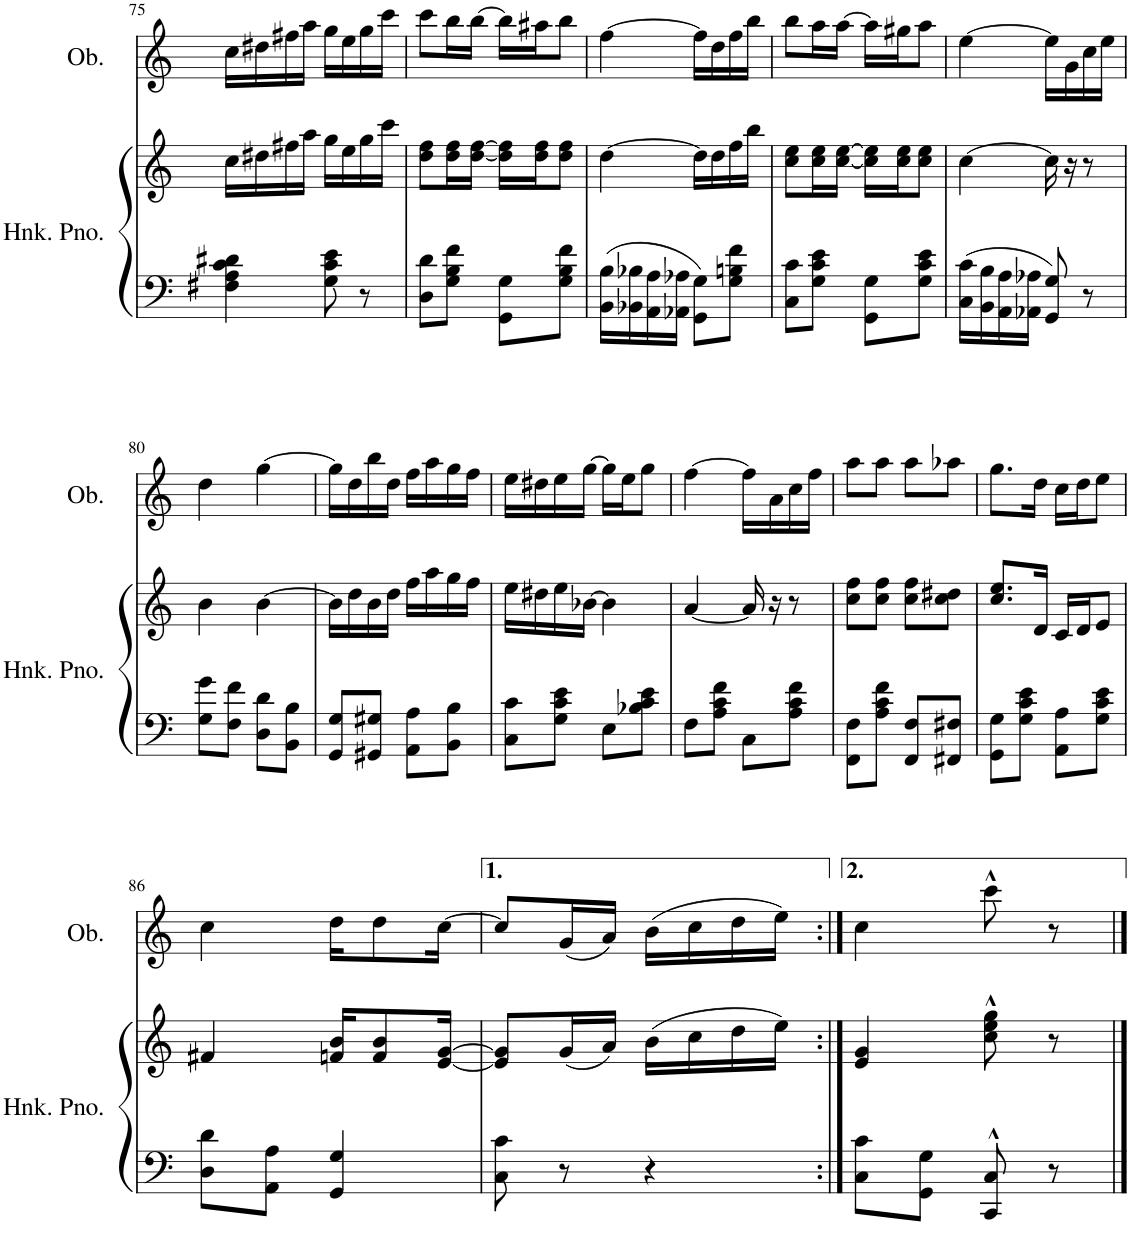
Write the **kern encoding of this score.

**kern	**kern	**kern
*part2	*part2	*part1
*staff3	*staff2	*staff1
*I"Honky tonk piano	*	*I"Hobo
*I'Hnk. Pno.	*	*
!!LO:PB:g=z
*clefF4	*clefG2	*clefG2
*k[]	*k[]	*k[]
*M2/4	*M2/4	*M2/4
=75	=75	=75
4F#X\ 4A\ 4c\ 4d#X\	16cc\LL	16cc\LL
.	16dd#X\	16dd#X\
.	16ff#X\	16ff#X\
.	16aa\JJ	16aa\JJ
8G\ 8c\ 8e\	16gg\LL	16gg\LL
.	16ee\	16ee\
8r	16gg\	16gg\
.	16ccc\JJ	16ccc\JJ
=76	=76	=76
8D\ 8d\L	8dd\ 8ff\L	8ccc\L
8G\ 8B\ 8f\J	16dd\ 16ff\L	16bb\L
.	[16dd\ [16ff\JJ	[16bb\JJ
8GG\ 8G\L	16dd\] 16ff\]LL	16bb\LL]
.	16dd\ 16ff\J	16aa#X\J
8G\ 8B\ 8f\J	8dd\ 8ff\J	8bb\J
=77	=77	=77
16BB\ 16B\LL	[4dd\	[4ff\
16BB-X\ 16B-X\	.	.
16AA\ 16A\	.	.
16AA-X\ 16A-X\JJ	.	.
8GG\ 8G\L	16dd\LL]	16ff\LL]
.	16dd\	16dd\
8G\ 8Bn\ 8f\J	16ff\	16ff\
.	16bb\JJ	16bb\JJ
=78	=78	=78
8C\ 8c\L	8cc\ 8ee\L	8bb\L
8G\ 8c\ 8e\J	16cc\ 16ee\L	16aa\L
.	[16cc\ [16ee\JJ	[16aa\JJ
8GG\ 8G\L	16cc\] 16ee\]LL	16aa\LL]
.	16cc\ 16ee\J	16gg#X\J
8G\ 8c\ 8e\J	8cc\ 8ee\J	8aa\J
=79	=79	=79
16C\ 16c\LL	[4cc\	[4ee\
16BB\ 16B\	.	.
16AA\ 16A\	.	.
16AA-X\ 16A-X\JJ	.	.
8GG/ 8G/	16cc\]	16ee\LL]
.	16r	16g\
8r	8r	16cc\
.	.	16ee\JJ
!!LO:LB:g=z
=80	=80	=80
8G\ 8g\L	4b\	4dd\
8F\ 8f\J	.	.
8D\ 8d\L	[4b\	[4gg\
8BB\ 8B\J	.	.
=81	=81	=81
8GG/ 8G/L	16b\LL]	16gg\LL]
.	16dd\	16dd\
8GG#X/ 8G#X/J	16b\	16bb\
.	16dd\JJ	16dd\JJ
8AA\ 8A\L	16ff\LL	16ff\LL
.	16aa\	16aa\
8BB\ 8B\J	16gg\	16gg\
.	16ff\JJ	16ff\JJ
=82	=82	=82
8C\ 8c\L	16ee\LL	16ee\LL
.	16dd#X\	16dd#X\
8G\ 8c\ 8e\J	16ee\	16ee\
.	[16b-X\JJ	[16gg\JJ
8E\L	4b-\]	16gg\LL]
.	.	16ee\J
8B-X\ 8c\ 8e\J	.	8gg\J
=83	=83	=83
8F\L	[4a/	[4ff\
8A\ 8c\ 8f\J	.	.
8C\L	16a/]	16ff\LL]
.	16r	16a\
8A\ 8c\ 8f\J	8r	16cc\
.	.	16ff\JJ
=84	=84	=84
8FF\ 8F\L	8cc\ 8ff\L	8aa\L
8A\ 8c\ 8f\J	8cc\ 8ff\J	8aa\J
8FF/ 8F/L	8cc\ 8ff\L	8aa\L
8FF#X/ 8F#X/J	8cc\ 8dd#X\J	8aa-X\J
=85	=85	=85
8GG\ 8G\L	8.cc/ 8.ee/L	8.gg\L
8G\ 8c\ 8e\J	.	.
.	16d/Jk	16dd\Jk
8AA\ 8A\L	16c/LL	16cc\LL
.	16d/J	16dd\J
8G\ 8c\ 8e\J	8e/J	8ee\J
!!LO:LB:g=z
=86	=86	=86
8D\ 8d\L	4f#X/	4cc\
8AA\ 8A\J	.	.
4GG/ 4G/	16fn/ 16b/KL	16dd\KL
.	8f/ 8b/	8dd\
.	[16e/ [16g/Jk	[16cc\Jk
=87	=87	=87
8C\ 8c\	8e/] 8g/]L	8cc/L]
8r	(16g/L	(16g/L
.	16a/JJ)	16a/JJ)
4r	(16b\LL	(16b\LL
.	16cc\	16cc\
.	16dd\	16dd\
.	16ee\JJ)	16ee\JJ)
=88:|!	=88:|!	=88:|!
8C\ 8c\L	4e/ 4g/	4cc\
8GG\ 8G\J	.	.
8CC/^^ 8C/^^	8cc\^^ 8ee\^^ 8gg\^^	8ccc^^\
8r	8r	8r
==	==	==
*-	*-	*-
